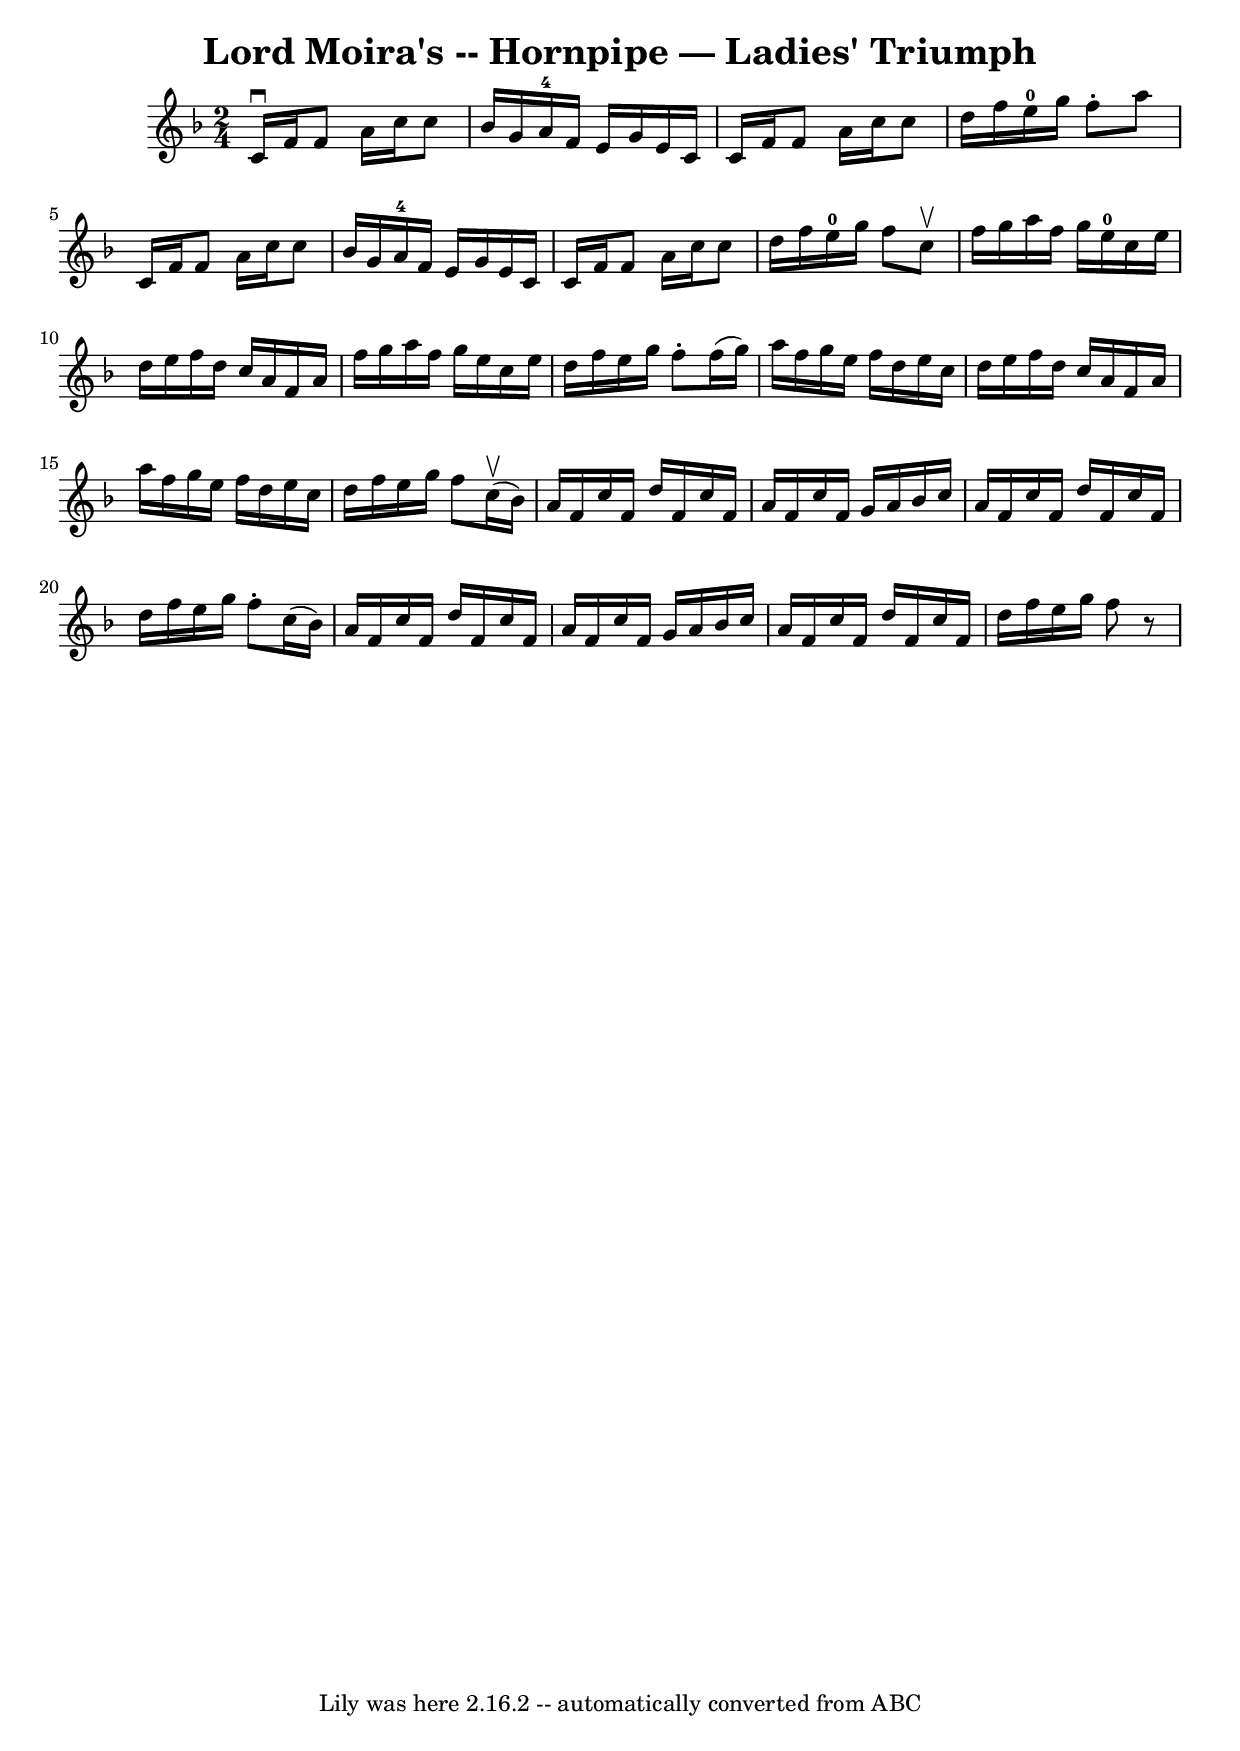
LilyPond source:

\version "2.7.40"
\include "Mammoth.ily"
\header {
	%% book = "Cole's 1000 Fiddle Tunes"
	crossRefNumber = "1"
	footnotes = ""
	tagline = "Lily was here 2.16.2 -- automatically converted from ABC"
	title = "Lord Moira's -- Hornpipe — Ladies' Triumph"
}
voicedefault =  {
\set Score.defaultBarType = "empty"

\time 2/4 \key f \major c'16^\downbow f'16 f'8 a'16 c''16 c''8 
 |
 bes'16 g'16 a'16-4 f'16 e'16 g'16 e'16 c'16  
|
 c'16 f'16 f'8 a'16 c''16 c''8  |
 d''16    
f''16 e''16-0 g''16 f''8 -. a''8  |
 c'16 f'16 f'8 
 a'16 c''16 c''8  |
 bes'16 g'16 a'16-4 f'16 e'16 
 g'16 e'16 c'16  |
 c'16 f'16 f'8 a'16 c''16    
c''8  |
 d''16 f''16 e''16-0 g''16 f''8 c''8^\upbow 
|
 f''16 g''16 a''16 f''16 g''16 e''16-0 c''16    
e''16  |
 d''16 e''16 f''16 d''16 c''16 a'16 f'16    
a'16  |
 f''16 g''16 a''16 f''16 g''16 e''16 c''16    
e''16  |
 d''16 f''16 e''16 g''16 f''8 -. f''16 (g''16 
) |
 a''16 f''16 g''16 e''16 f''16 d''16 e''16    
c''16  |
 d''16 e''16 f''16 d''16 c''16 a'16 f'16    
a'16  |
 a''16 f''16 g''16 e''16 f''16 d''16 e''16    
c''16  |
 d''16 f''16 e''16 g''16 f''8 c''16 (^\upbow  
 bes'16) |
 a'16 f'16 c''16 f'16 d''16 f'16    
c''16 f'16  |
 a'16 f'16 c''16 f'16 g'16 a'16    
bes'16 c''16  |
 a'16 f'16 c''16 f'16 d''16 f'16    
c''16 f'16  |
 d''16 f''16 e''16 g''16 f''8 -. c''16 (
 bes'16) |
 a'16 f'16 c''16 f'16 d''16 f'16    
c''16 f'16  |
 a'16 f'16 c''16 f'16 g'16 a'16    
bes'16 c''16  |
 a'16 f'16 c''16 f'16 d''16 f'16    
c''16 f'16  |
 d''16 f''16 e''16 g''16 f''8    r8 
|
   
}

\score{
    <<

	\context Staff="default"
	{
	    \voicedefault 
	}

    >>
	\layout {
	}
	\midi {}
}
